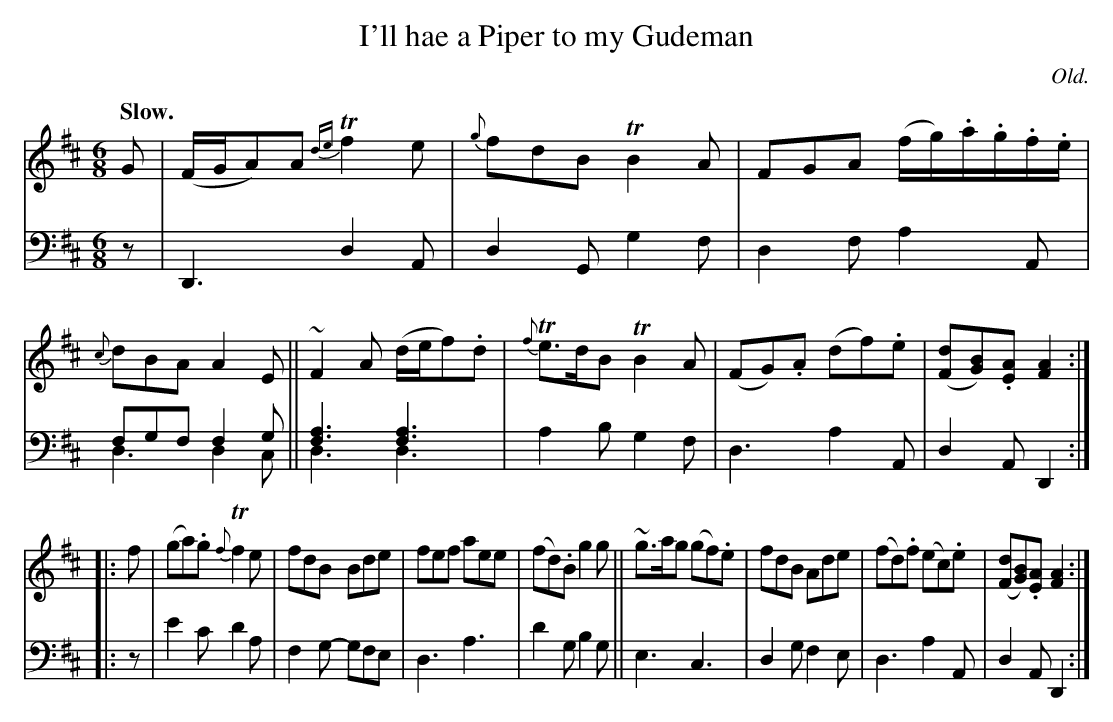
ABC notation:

X:1
T: I'll hae a Piper to my Gudeman
O: Old.
M: 6/8
L: 1/8
Q: "Slow."
K: D
V: 1 staves=2
G |\
(F/G/A)A {de}Tf2e | {g}fdB TB2A | FGA (f/g/).a/.g/.f/.e/ | {c}dBA A2E ||\
~F2A (d/e/f).d | {f}Te>dB TB2A | (FG).A (df).e | ([dF][BG]).[AE] [A2F2] :|
|: f |\
(ga).g {f}Tf2e | fdB Bde | fef aee | (fd).B g2g ||\
~g>ag (gf).e | fdB Ade | (fd).f (ec).e | ([dF][BG]).[AE] [A2F2] :|
V: 2 clef=bass middle=d
z |\
D3 d2A | d2G g2f | d2f a2A | fgf f2g & d3 d2c ||\
[a3f3] [a3f3] & d3 d3 | a2b g2f | d3 a2A | d2A D2 :| |: z |
e'2c' d'2a | f2g- gfe | d3 a3 | d'2g b2g ||\
e3 c3 | d2g f2e | d3 a2A | d2A D2 :|
